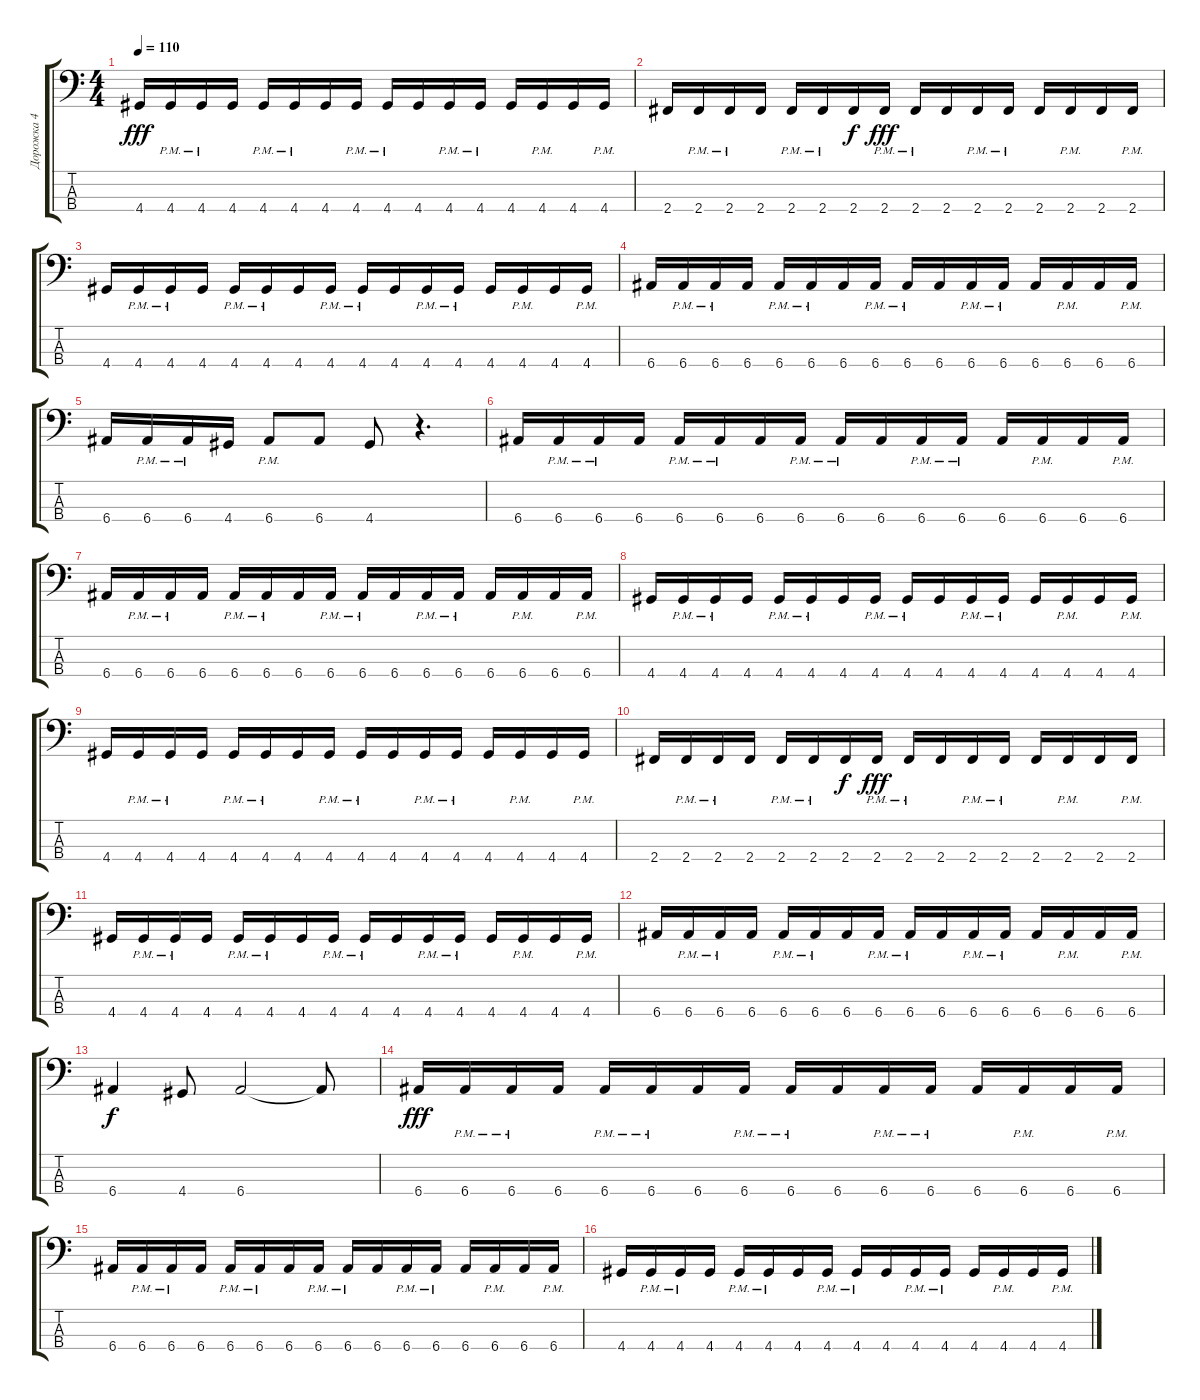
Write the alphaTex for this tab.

\track ("Дорожка 4" "Дорожка 4") {instrument electricbassfinger}
\staff {score tabs}
\tuning (G2 D2 A1 E1) {hide}
\ts (4 4)
\tempo 110
\clef f4
\ks c
4.4.16{dy fff} 4.4{pm}.16 4.4{pm}.16 4.4.16 4.4{pm}.16 4.4{pm}.16 4.4.16 4.4{pm}.16 4.4{pm}.16 4.4.16 4.4{pm}.16 4.4{pm}.16 4.4.16 4.4{pm}.16 4.4.16 4.4{pm}.16 |
2.4.16 2.4{pm}.16 2.4{pm}.16 2.4.16 2.4{pm}.16 2.4{pm}.16 2.4.16{dy f} 2.4{pm}.16{dy fff} 2.4{pm}.16 2.4.16 2.4{pm}.16 2.4{pm}.16 2.4.16 2.4{pm}.16 2.4.16 2.4{pm}.16 |
4.4.16 4.4{pm}.16 4.4{pm}.16 4.4.16 4.4{pm}.16 4.4{pm}.16 4.4.16 4.4{pm}.16 4.4{pm}.16 4.4.16 4.4{pm}.16 4.4{pm}.16 4.4.16 4.4{pm}.16 4.4.16 4.4{pm}.16 |
6.4.16 6.4{pm}.16 6.4{pm}.16 6.4.16 6.4{pm}.16 6.4{pm}.16 6.4.16 6.4{pm}.16 6.4{pm}.16 6.4.16 6.4{pm}.16 6.4{pm}.16 6.4.16 6.4{pm}.16 6.4.16 6.4{pm}.16 |
6.4.16 6.4{pm}.16 6.4{pm}.16 4.4.16 6.4{pm}.8 6.4.8 4.4.8 r.4{d} |
6.4.16 6.4{pm}.16 6.4{pm}.16 6.4.16 6.4{pm}.16 6.4{pm}.16 6.4.16 6.4{pm}.16 6.4{pm}.16 6.4.16 6.4{pm}.16 6.4{pm}.16 6.4.16 6.4{pm}.16 6.4.16 6.4{pm}.16 |
6.4.16 6.4{pm}.16 6.4{pm}.16 6.4.16 6.4{pm}.16 6.4{pm}.16 6.4.16 6.4{pm}.16 6.4{pm}.16 6.4.16 6.4{pm}.16 6.4{pm}.16 6.4.16 6.4{pm}.16 6.4.16 6.4{pm}.16 |
4.4.16 4.4{pm}.16 4.4{pm}.16 4.4.16 4.4{pm}.16 4.4{pm}.16 4.4.16 4.4{pm}.16 4.4{pm}.16 4.4.16 4.4{pm}.16 4.4{pm}.16 4.4.16 4.4{pm}.16 4.4.16 4.4{pm}.16 |
4.4.16 4.4{pm}.16 4.4{pm}.16 4.4.16 4.4{pm}.16 4.4{pm}.16 4.4.16 4.4{pm}.16 4.4{pm}.16 4.4.16 4.4{pm}.16 4.4{pm}.16 4.4.16 4.4{pm}.16 4.4.16 4.4{pm}.16 |
2.4.16 2.4{pm}.16 2.4{pm}.16 2.4.16 2.4{pm}.16 2.4{pm}.16 2.4.16{dy f} 2.4{pm}.16{dy fff} 2.4{pm}.16 2.4.16 2.4{pm}.16 2.4{pm}.16 2.4.16 2.4{pm}.16 2.4.16 2.4{pm}.16 |
4.4.16 4.4{pm}.16 4.4{pm}.16 4.4.16 4.4{pm}.16 4.4{pm}.16 4.4.16 4.4{pm}.16 4.4{pm}.16 4.4.16 4.4{pm}.16 4.4{pm}.16 4.4.16 4.4{pm}.16 4.4.16 4.4{pm}.16 |
6.4.16 6.4{pm}.16 6.4{pm}.16 6.4.16 6.4{pm}.16 6.4{pm}.16 6.4.16 6.4{pm}.16 6.4{pm}.16 6.4.16 6.4{pm}.16 6.4{pm}.16 6.4.16 6.4{pm}.16 6.4.16 6.4{pm}.16 |
6.4.4{dy f} 4.4.8 6.4.2 6.4{t}.8 |
6.4.16{dy fff} 6.4{pm}.16 6.4{pm}.16 6.4.16 6.4{pm}.16 6.4{pm}.16 6.4.16 6.4{pm}.16 6.4{pm}.16 6.4.16 6.4{pm}.16 6.4{pm}.16 6.4.16 6.4{pm}.16 6.4.16 6.4{pm}.16 |
6.4.16 6.4{pm}.16 6.4{pm}.16 6.4.16 6.4{pm}.16 6.4{pm}.16 6.4.16 6.4{pm}.16 6.4{pm}.16 6.4.16 6.4{pm}.16 6.4{pm}.16 6.4.16 6.4{pm}.16 6.4.16 6.4{pm}.16 |
4.4.16 4.4{pm}.16 4.4{pm}.16 4.4.16 4.4{pm}.16 4.4{pm}.16 4.4.16 4.4{pm}.16 4.4{pm}.16 4.4.16 4.4{pm}.16 4.4{pm}.16 4.4.16 4.4{pm}.16 4.4.16 4.4{pm}.16
